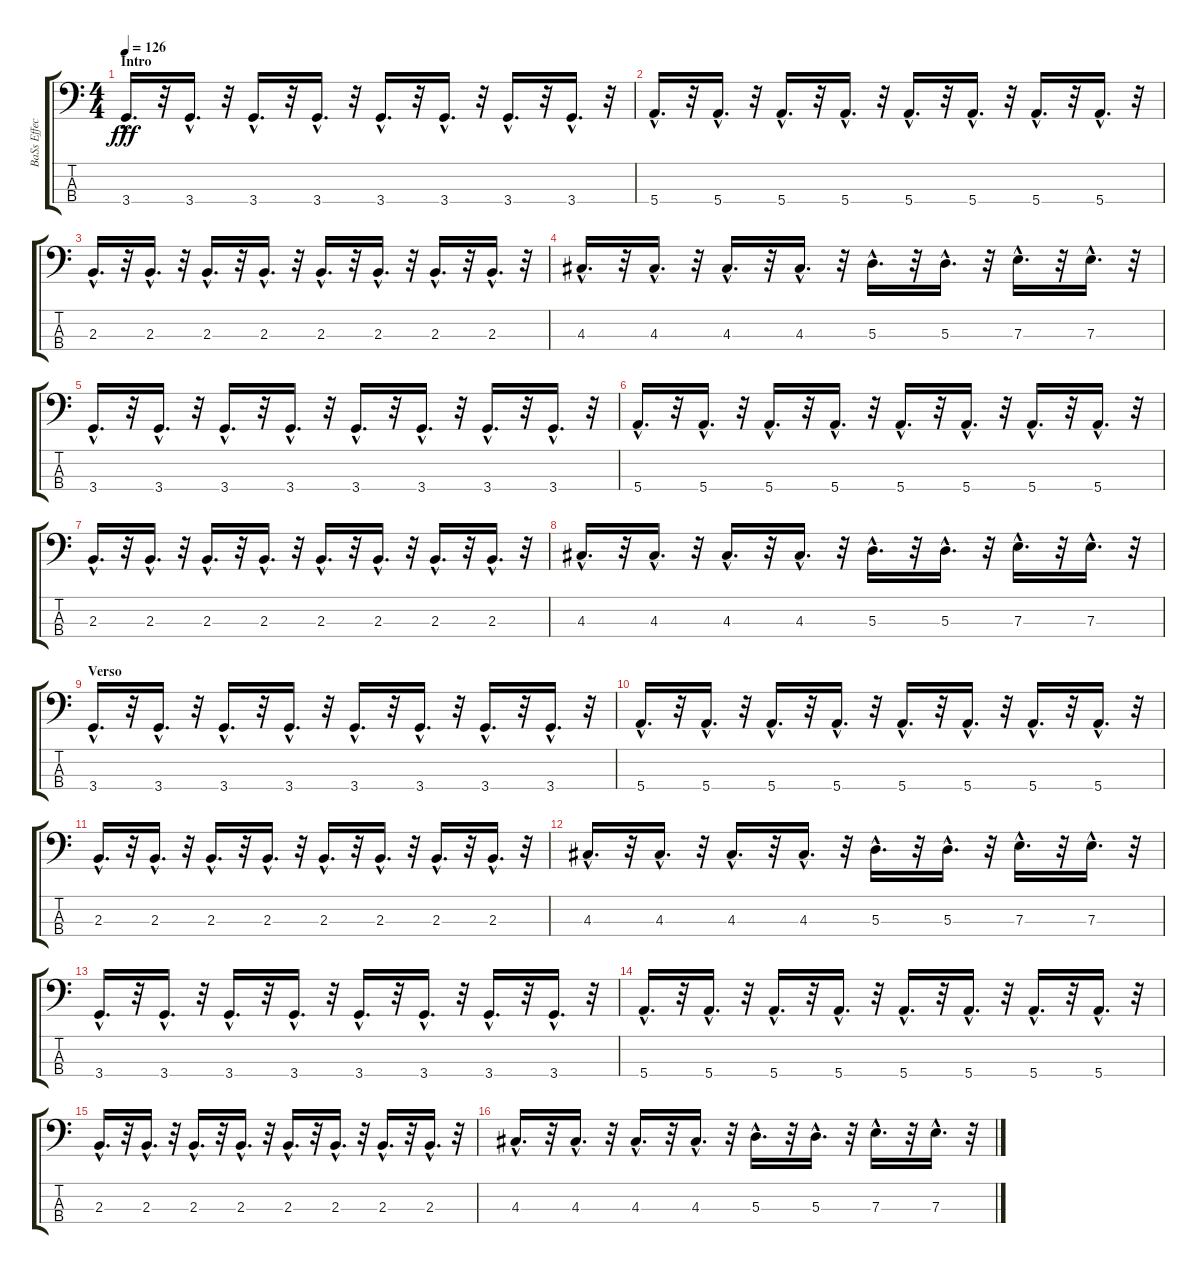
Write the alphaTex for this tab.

\track ("BaSs EffecT" "BaSs Effec") {instrument synthbass1}
\staff {score tabs}
\tuning (G2 D2 A1 E1) {hide}
\ts (4 4)
\section ("" "Intro")
\tempo 126
\clef f4
\ks c
3.4{hac}.16{d dy fff instrument synthbass1} r.32 3.4{hac}.16{d} r.32 3.4{hac}.16{d} r.32 3.4{hac}.16{d} r.32 3.4{hac}.16{d} r.32 3.4{hac}.16{d} r.32 3.4{hac}.16{d} r.32 3.4{hac}.16{d} r.32 |
5.4{hac}.16{d} r.32 5.4{hac}.16{d} r.32 5.4{hac}.16{d} r.32 5.4{hac}.16{d} r.32 5.4{hac}.16{d} r.32 5.4{hac}.16{d} r.32 5.4{hac}.16{d} r.32 5.4{hac}.16{d} r.32 |
2.3{hac}.16{d} r.32 2.3{hac}.16{d} r.32 2.3{hac}.16{d} r.32 2.3{hac}.16{d} r.32 2.3{hac}.16{d} r.32 2.3{hac}.16{d} r.32 2.3{hac}.16{d} r.32 2.3{hac}.16{d} r.32 |
4.3{hac}.16{d} r.32 4.3{hac}.16{d} r.32 4.3{hac}.16{d} r.32 4.3{hac}.16{d} r.32 5.3{hac}.16{d} r.32 5.3{hac}.16{d} r.32 7.3{hac}.16{d} r.32 7.3{hac}.16{d} r.32 |
3.4{hac}.16{d} r.32 3.4{hac}.16{d} r.32 3.4{hac}.16{d} r.32 3.4{hac}.16{d} r.32 3.4{hac}.16{d} r.32 3.4{hac}.16{d} r.32 3.4{hac}.16{d} r.32 3.4{hac}.16{d} r.32 |
5.4{hac}.16{d} r.32 5.4{hac}.16{d} r.32 5.4{hac}.16{d} r.32 5.4{hac}.16{d} r.32 5.4{hac}.16{d} r.32 5.4{hac}.16{d} r.32 5.4{hac}.16{d} r.32 5.4{hac}.16{d} r.32 |
2.3{hac}.16{d} r.32 2.3{hac}.16{d} r.32 2.3{hac}.16{d} r.32 2.3{hac}.16{d} r.32 2.3{hac}.16{d} r.32 2.3{hac}.16{d} r.32 2.3{hac}.16{d} r.32 2.3{hac}.16{d} r.32 |
4.3{hac}.16{d} r.32 4.3{hac}.16{d} r.32 4.3{hac}.16{d} r.32 4.3{hac}.16{d} r.32 5.3{hac}.16{d} r.32 5.3{hac}.16{d} r.32 7.3{hac}.16{d} r.32 7.3{hac}.16{d} r.32 |
\section ("" "Verso")
3.4{hac}.16{d} r.32 3.4{hac}.16{d} r.32 3.4{hac}.16{d} r.32 3.4{hac}.16{d} r.32 3.4{hac}.16{d} r.32 3.4{hac}.16{d} r.32 3.4{hac}.16{d} r.32 3.4{hac}.16{d} r.32 |
5.4{hac}.16{d} r.32 5.4{hac}.16{d} r.32 5.4{hac}.16{d} r.32 5.4{hac}.16{d} r.32 5.4{hac}.16{d} r.32 5.4{hac}.16{d} r.32 5.4{hac}.16{d} r.32 5.4{hac}.16{d} r.32 |
2.3{hac}.16{d} r.32 2.3{hac}.16{d} r.32 2.3{hac}.16{d} r.32 2.3{hac}.16{d} r.32 2.3{hac}.16{d} r.32 2.3{hac}.16{d} r.32 2.3{hac}.16{d} r.32 2.3{hac}.16{d} r.32 |
4.3{hac}.16{d} r.32 4.3{hac}.16{d} r.32 4.3{hac}.16{d} r.32 4.3{hac}.16{d} r.32 5.3{hac}.16{d} r.32 5.3{hac}.16{d} r.32 7.3{hac}.16{d} r.32 7.3{hac}.16{d} r.32 |
3.4{hac}.16{d} r.32 3.4{hac}.16{d} r.32 3.4{hac}.16{d} r.32 3.4{hac}.16{d} r.32 3.4{hac}.16{d} r.32 3.4{hac}.16{d} r.32 3.4{hac}.16{d} r.32 3.4{hac}.16{d} r.32 |
5.4{hac}.16{d} r.32 5.4{hac}.16{d} r.32 5.4{hac}.16{d} r.32 5.4{hac}.16{d} r.32 5.4{hac}.16{d} r.32 5.4{hac}.16{d} r.32 5.4{hac}.16{d} r.32 5.4{hac}.16{d} r.32 |
2.3{hac}.16{d} r.32 2.3{hac}.16{d} r.32 2.3{hac}.16{d} r.32 2.3{hac}.16{d} r.32 2.3{hac}.16{d} r.32 2.3{hac}.16{d} r.32 2.3{hac}.16{d} r.32 2.3{hac}.16{d} r.32 |
4.3{hac}.16{d} r.32 4.3{hac}.16{d} r.32 4.3{hac}.16{d} r.32 4.3{hac}.16{d} r.32 5.3{hac}.16{d} r.32 5.3{hac}.16{d} r.32 7.3{hac}.16{d} r.32 7.3{hac}.16{d} r.32
